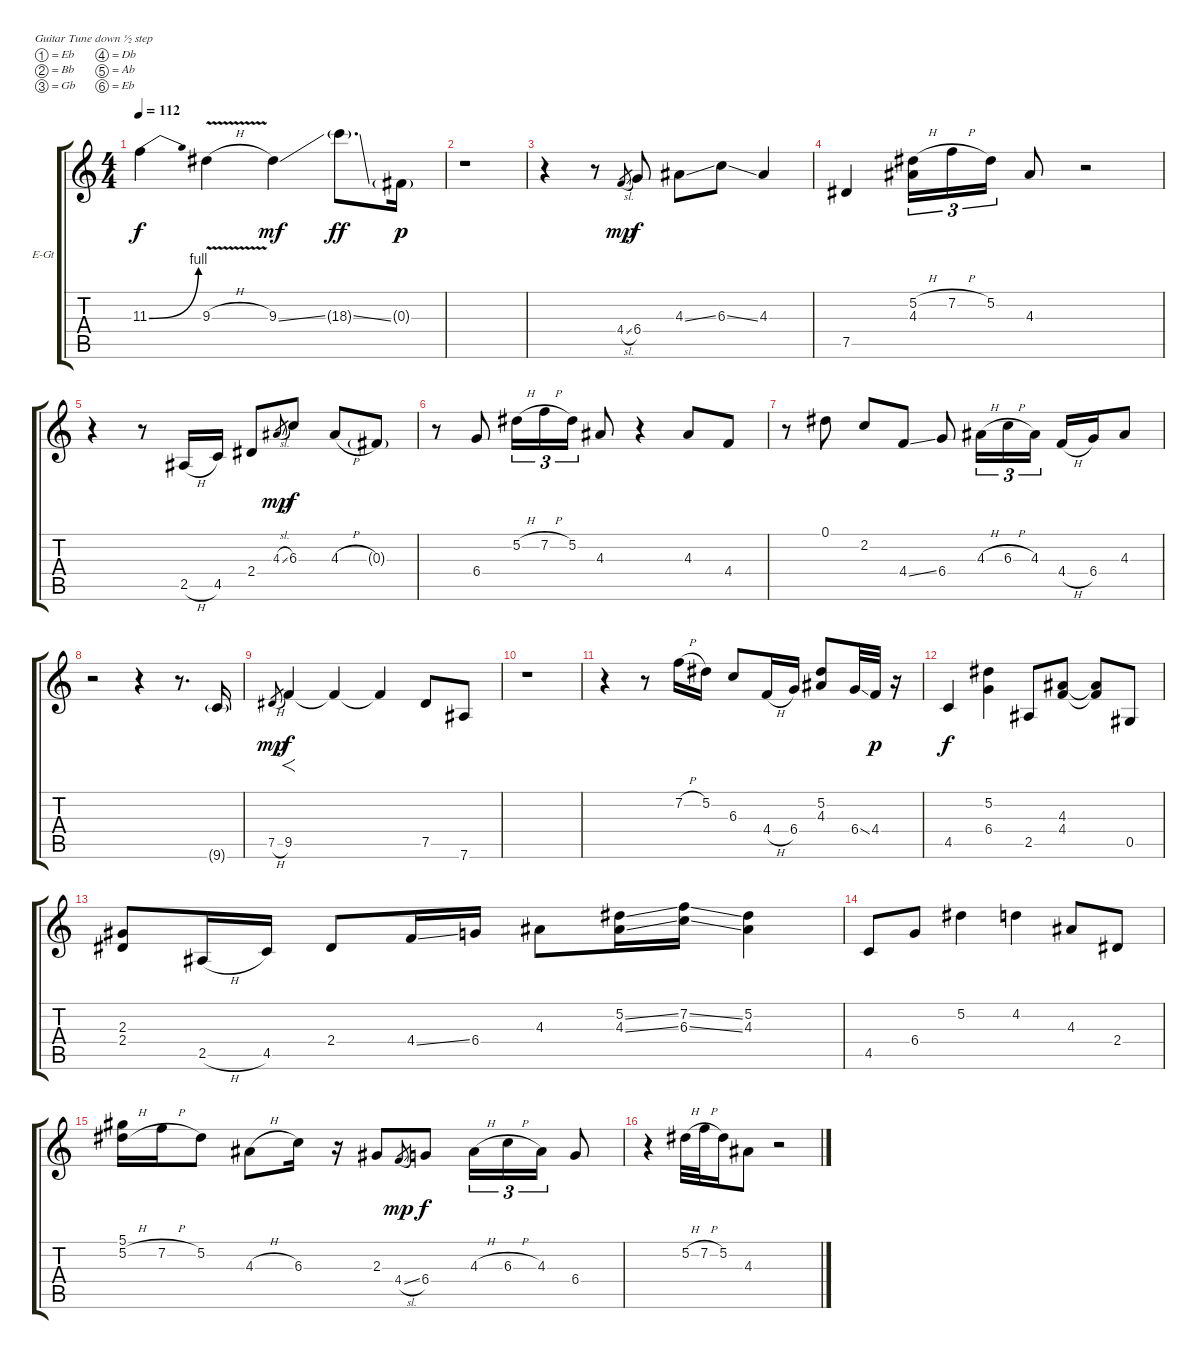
\bracketExtendMode groupsimilarinstruments
\firstSystemTrackNameOrientation horizontal
\otherSystemsTrackNameOrientation horizontal
\track ("Guitar I" "E-Gt") {instrument overdrivenguitar}
\staff {score tabs}
\tuning (Eb4 Bb3 Gb3 Db3 Ab2 Eb2)
\ts (4 4)
\tempo 112
\clef g2
\ks c
11.3{be (bend 0 0 60 4)}.4{dy f} 9.3{v h}.4 9.3{ss}.4{dy mf} 18.3{ss g}.8{d dy ff} 0.3{g}.16{dy p} |
r.1 |
r.4 r.8 4.4{sl}.8{gr dy mp} 6.4.8{dy f} 4.3{ss}.8 6.3{ss}.8 4.3.4 |
7.5.4 (5.2{h} 4.3).16{tu (3 2)} 7.2{h}.16{tu (3 2)} 5.2.16{tu (3 2)} 4.3.8 r.2 |
r.4 r.8 2.5{h}.16 4.5.16 2.4.8 4.3{sl}.8{gr dy mp} 6.3.8{dy f} 4.3{h}.8 0.3{g}.8 |
r.8 6.4.8 5.2{h}.16{tu (3 2)} 7.2{h}.16{tu (3 2)} 5.2.16{tu (3 2)} 4.3.8 r.4 4.3.8 4.4.8 |
r.8 0.1.8 2.2.8 4.4{ss}.8 6.4.8 4.3{h}.16{tu (3 2)} 6.3{h}.16{tu (3 2)} 4.3.16{tu (3 2)} 4.4{h}.16 6.4.16 4.3.8 |
r.2 r.4 r.8{d} 9.6{g}.16 |
7.5{h}.8{gr dy mp} 9.5.4{f dy f} 9.5{t}.4 9.5{t}.4 7.5.8 7.6.8 |
r.1 |
r.4 r.8 7.2{h}.16 5.2.16 6.3.8 4.4{h}.16 6.4.16 (5.2 4.3).8 6.4{ss}.32 4.4.32{dy p} r.16 |
4.5.4{dy f} (5.2 6.4).4 2.5.8 (4.3 4.4).8 (4.3{t} 4.4{t}).8 0.5.8 |
(2.3 2.4).8 2.5{h}.16 4.5.16 2.4.8 4.4{ss}.16 6.4.16 4.3.8 (5.2{ss} 4.3{ss}).16 (7.2{ss} 6.3{ss}).16 (5.2 4.3).4 |
4.5.8 6.4.8 5.2.4 4.2.4 4.3.8 2.4.8 |
(5.1 5.2{h}).16 7.2{h}.16 5.2.8 4.3{h}.8 6.3.16 r.16 2.3.8 4.4{sl}.8{gr dy mp} 6.4.8{dy f} 4.3{h}.16{tu (3 2)} 6.3{h}.16{tu (3 2)} 4.3.16{tu (3 2)} 6.4.8 |
r.4 5.2{h}.32 7.2{h}.32 5.2.16 4.3.8 r.2
